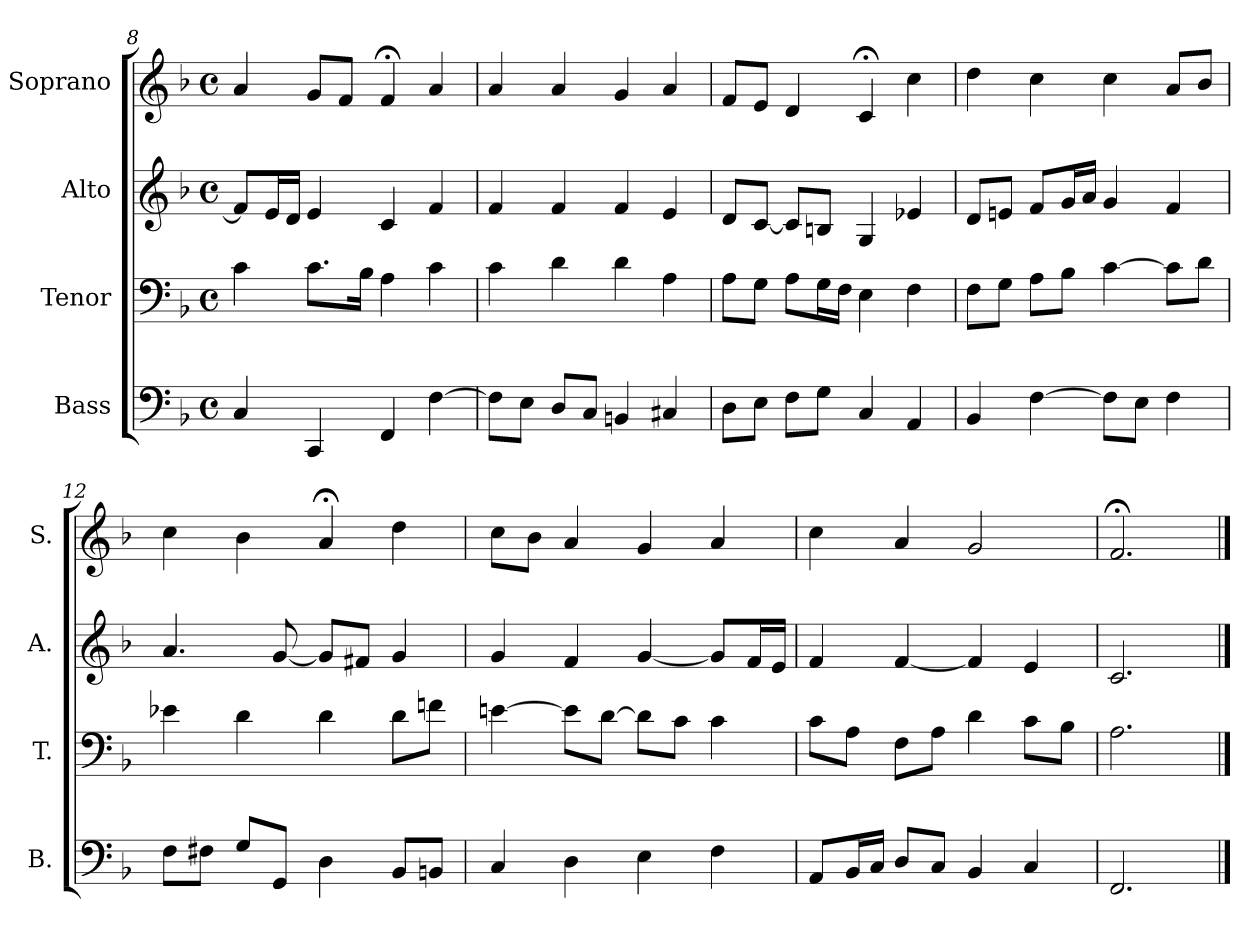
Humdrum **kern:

**kern	**kern	**kern	**kern
*part4	*part3	*part2	*part1
*staff4	*staff3	*staff2	*staff1
*I"Bass	*I"Tenor	*I"Alto	*I"Soprano
*I'B.	*I'T.	*I'A.	*I'S.
!!LO:LB:g=z
*clefF4	*clefF4	*clefG2	*clefG2
*k[b-]	*k[b-]	*k[b-]	*k[b-]
*F:	*F:	*F:	*F:
*M4/4	*M4/4	*M4/4	*M4/4
*met(c)	*met(c)	*met(c)	*met(c)
=8	=8	=8	=8
4C/	4c\	8f/L]	4a/
.	.	16e/L	.
.	.	16d/JJ	.
4CC/	8.c\L	4e/	8g/L
.	.	.	8f/J
.	16B-\Jk	.	.
4FF/	4A\	4c/	4f;</
[4F\	4c\	4f/	4a/
=9	=9	=9	=9
8F\L]	4c\	4f/	4a/
8E\J	.	.	.
8D/L	4d\	4f/	4a/
8C/J	.	.	.
4BBn/	4d\	4f/	4g/
4C#X/	4A\	4e/	4a/
=10	=10	=10	=10
8D\L	8A\L	8d/L	8f/L
8E\J	8G\J	[8c/J	8e/J
8F\L	8A\L	8c/L]	4d/
8G\J	16G\L	8Bn/J	.
.	16F\JJ	.	.
4C/	4E\	4G/	4c;</
4AA/	4F\	4e-X/	4cc\
=11	=11	=11	=11
4BB-/	8F\L	8d/L	4dd\
.	8G\J	8en/J	.
[4F\	8A\L	8f/L	4cc\
.	8B-\J	16g/L	.
.	.	16a/JJ	.
8F\L]	[4c\	4g/	4cc\
8E\J	.	.	.
4F\	8c\L]	4f/	8a/L
.	8d\J	.	8b-/J
!!LO:PB:g=z
=12	=12	=12	=12
8F\L	4e-X\	4.a/	4cc\
8F#X\J	.	.	.
8G/L	4d\	.	4b-\
8GG/J	.	[8g/	.
4D\	4d\	8g/L]	4a;</
.	.	8f#X/J	.
8BB-/L	8d\L	4g/	4dd\
8BBn/J	8fn\J	.	.
=13	=13	=13	=13
4C/	[4en\	4g/	8cc\L
.	.	.	8b-\J
4D\	8e\L]	4f/	4a/
.	[8d\J	.	.
4E\	8d\L]	[4g/	4g/
.	8c\J	.	.
4F\	4c\	8g/L]	4a/
.	.	16f/L	.
.	.	16e/JJ	.
=14	=14	=14	=14
8AA/L	8c\L	4f/	4cc\
16BB-/L	8A\J	.	.
16C/JJ	.	.	.
8D/L	8F\L	[4f/	4a/
8C/J	8A\J	.	.
4BB-/	4d\	4f/]	2g/
4C/	8c\L	4e/	.
.	8B-\J	.	.
=15	=15	=15	=15
2.FF/	2.A\	2.c/	2.f;</
==	==	==	==
*-	*-	*-	*-
